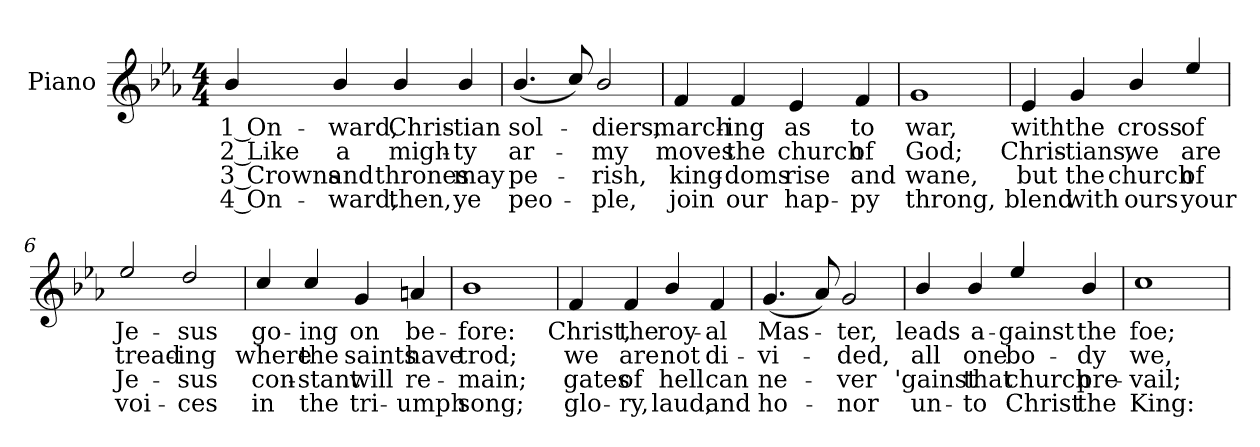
**kern	**text	**text	**text	**text
*part1	*part1	*part1	*part1	*part1
*staff1	*staff1	*staff1	*staff1	*staff1
*I"Piano	*	*	*	*
*I'Pno.	*	*	*	*
!!LO:PB:g=z
*clefG2	*	*	*	*
*k[b-e-a-]	*	*	*	*
*E-:	*	*	*	*
*M4/4	*	*	*	*
=1	=1	=1	=1	=1
!	!LO:LY:b:color=#000000	!LO:LY:b:color=#000000	!LO:LY:b:color=#000000	!LO:LY:b:color=#000000
4b-i/	1 On-	2 Like	-3 Crowns	4 On-
!	!LO:LY:b:color=#000000	!LO:LY:b:color=#000000	!LO:LY:b:color=#000000	!LO:LY:b:color=#000000
4b-i/	-ward,	a	and	ward,
!	!LO:LY:b:color=#000000	!LO:LY:b:color=#000000	!LO:LY:b:color=#000000	!LO:LY:b:color=#000000
4b-i/	Chris-	migh-	thrones	then,
!	!LO:LY:b:color=#000000	!LO:LY:b:color=#000000	!LO:LY:b:color=#000000	!LO:LY:b:color=#000000
4b-i/	-tian	-ty	may	ye
=2	=2	=2	=2	=2
!	!LO:LY:b:color=#000000	!LO:LY:b:color=#000000	!LO:LY:b:color=#000000	!LO:LY:b:color=#000000
(4.b-i/	sol-	ar-	pe-	-peo-
8cci/)	.	.	.	.
!	!LO:LY:b:color=#000000	!LO:LY:b:color=#000000	!LO:LY:b:color=#000000	!LO:LY:b:color=#000000
2b-i/	-diers,	-my	-rish,	ple,
=3	=3	=3	=3	=3
!	!LO:LY:b:color=#000000	!LO:LY:b:color=#000000	!LO:LY:b:color=#000000	!LO:LY:b:color=#000000
4fi/	march-	moves	king-	-join
!	!LO:LY:b:color=#000000	!LO:LY:b:color=#000000	!LO:LY:b:color=#000000	!LO:LY:b:color=#000000
4fi/	-ing	the	doms	our
!	!LO:LY:b:color=#000000	!LO:LY:b:color=#000000	!LO:LY:b:color=#000000	!LO:LY:b:color=#000000
4e-i/	as	church	rise	hap-
!	!LO:LY:b:color=#000000	!LO:LY:b:color=#000000	!LO:LY:b:color=#000000	!LO:LY:b:color=#000000
4fi/	to	of	-and	py
=4	=4	=4	=4	=4
!	!LO:LY:b:color=#000000	!LO:LY:b:color=#000000	!LO:LY:b:color=#000000	!LO:LY:b:color=#000000
1gi	war,	God;	wane,	throng,
!!LO:LB:g=z
=5	=5	=5	=5	=5
!	!LO:LY:b:color=#000000	!LO:LY:b:color=#000000	!LO:LY:b:color=#000000	!LO:LY:b:color=#000000
4e-i/	with	Chris-	but	blend
!	!LO:LY:b:color=#000000	!LO:LY:b:color=#000000	!LO:LY:b:color=#000000	!LO:LY:b:color=#000000
4gi/	the	-tians,	the	with
!	!LO:LY:b:color=#000000	!LO:LY:b:color=#000000	!LO:LY:b:color=#000000	!LO:LY:b:color=#000000
4b-i/	cross	we	church	ours
!	!LO:LY:b:color=#000000	!LO:LY:b:color=#000000	!LO:LY:b:color=#000000	!LO:LY:b:color=#000000
4ee-i/	of	are	of	your
=6	=6	=6	=6	=6
!	!LO:LY:b:color=#000000	!LO:LY:b:color=#000000	!LO:LY:b:color=#000000	!LO:LY:b:color=#000000
2ee-i/	Je-	tread-	Je-	-voi-
!	!LO:LY:b:color=#000000	!LO:LY:b:color=#000000	!LO:LY:b:color=#000000	!LO:LY:b:color=#000000
2ddi/	-sus	-ing	-sus	ces
=7	=7	=7	=7	=7
!	!LO:LY:b:color=#000000	!LO:LY:b:color=#000000	!LO:LY:b:color=#000000	!LO:LY:b:color=#000000
4cci/	go-	where	con-	-in
!	!LO:LY:b:color=#000000	!LO:LY:b:color=#000000	!LO:LY:b:color=#000000	!LO:LY:b:color=#000000
4cci/	-ing	the	stant	the
!	!LO:LY:b:color=#000000	!LO:LY:b:color=#000000	!LO:LY:b:color=#000000	!LO:LY:b:color=#000000
4gi/	on	saints	will	tri-
!	!LO:LY:b:color=#000000	!LO:LY:b:color=#000000	!LO:LY:b:color=#000000	!LO:LY:b:color=#000000
4ani/	be-	have	-re-	-umph
=8	=8	=8	=8	=8
!	!LO:LY:b:color=#000000	!LO:LY:b:color=#000000	!LO:LY:b:color=#000000	!LO:LY:b:color=#000000
1b-i	-fore:	trod;	main;	song;
!!LO:LB:g=z
=9	=9	=9	=9	=9
!	!LO:LY:b:color=#000000	!LO:LY:b:color=#000000	!LO:LY:b:color=#000000	!LO:LY:b:color=#000000
4fi/	Christ,	we	gates	glo-
!	!LO:LY:b:color=#000000	!LO:LY:b:color=#000000	!LO:LY:b:color=#000000	!LO:LY:b:color=#000000
4fi/	the	are	-of	ry,
!	!LO:LY:b:color=#000000	!LO:LY:b:color=#000000	!LO:LY:b:color=#000000	!LO:LY:b:color=#000000
4b-i/	roy-	not	hell	laud,
!	!LO:LY:b:color=#000000	!LO:LY:b:color=#000000	!LO:LY:b:color=#000000	!LO:LY:b:color=#000000
4fi/	-al	di-	can	and
=10	=10	=10	=10	=10
!	!LO:LY:b:color=#000000	!LO:LY:b:color=#000000	!LO:LY:b:color=#000000	!LO:LY:b:color=#000000
(4.gi/	Mas-	-vi-	ne-	-ho-
8a-i/)	.	.	.	.
!	!LO:LY:b:color=#000000	!LO:LY:b:color=#000000	!LO:LY:b:color=#000000	!LO:LY:b:color=#000000
2gi/	-ter,	-ded,	-ver	nor
=11	=11	=11	=11	=11
!	!LO:LY:b:color=#000000	!LO:LY:b:color=#000000	!LO:LY:b:color=#000000	!LO:LY:b:color=#000000
4b-i/	leads	all	'gainst	un-
!	!LO:LY:b:color=#000000	!LO:LY:b:color=#000000	!LO:LY:b:color=#000000	!LO:LY:b:color=#000000
4b-i/	a-	one	-that	to
!	!LO:LY:b:color=#000000	!LO:LY:b:color=#000000	!LO:LY:b:color=#000000	!LO:LY:b:color=#000000
4ee-i/	-gainst	bo-	church	Christ
!	!LO:LY:b:color=#000000	!LO:LY:b:color=#000000	!LO:LY:b:color=#000000	!LO:LY:b:color=#000000
4b-i/	the	-dy	pre-	-the
=12	=12	=12	=12	=12
!	!LO:LY:b:color=#000000	!LO:LY:b:color=#000000	!LO:LY:b:color=#000000	!LO:LY:b:color=#000000
1cci	foe;	we,	vail;	King:
=	=	=	=	=
*-	*-	*-	*-	*-
